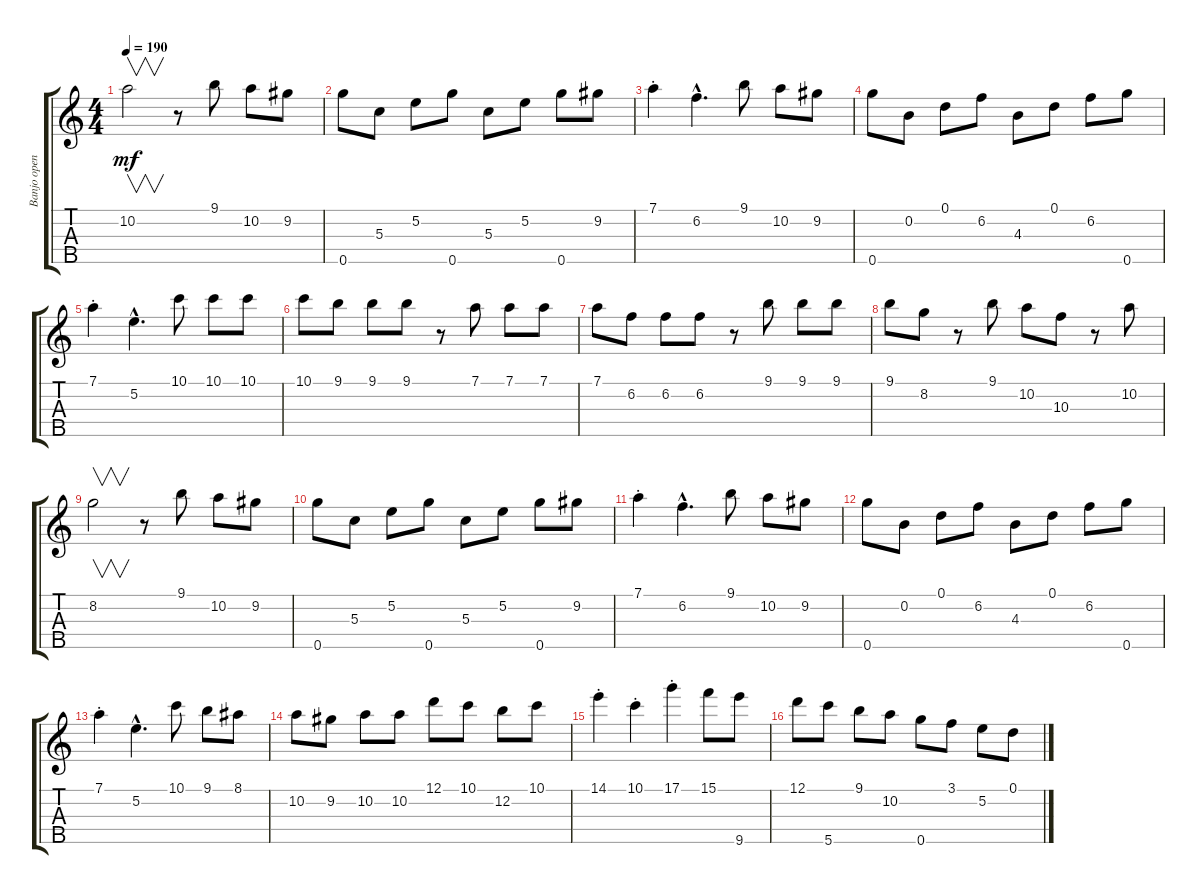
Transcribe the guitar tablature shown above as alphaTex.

\track ("Banjo open G" "Banjo open") {instrument banjo}
\staff {score tabs}
\tuning (D4 B3 G3 D3 G4) {hide}
\displaytranspose 12
\ts (4 4)
\tempo 190
\clef g2
\ks c
10.2.2{v dy mf} r.8 9.1.8 10.2.8 9.2.8 |
0.5.8 5.3.8 5.2.8 0.5.8 5.3.8 5.2.8 0.5.8 9.2.8 |
7.1{st}.4 6.2{hac}.4{d} 9.1.8 10.2.8 9.2.8 |
0.5.8 0.2.8 0.1.8 6.2.8 4.3.8 0.1.8 6.2.8 0.5.8 |
7.1{st}.4 5.2{hac}.4{d} 10.1.8 10.1.8 10.1.8 |
10.1.8 9.1.8 9.1.8 9.1.8 r.8 7.1.8 7.1.8 7.1.8 |
7.1.8 6.2.8 6.2.8 6.2.8 r.8 9.1.8 9.1.8 9.1.8 |
9.1.8 8.2.8 r.8 9.1.8 10.2.8 10.3.8 r.8 10.2.8 |
8.2.2{v} r.8 9.1.8 10.2.8 9.2.8 |
0.5.8 5.3.8 5.2.8 0.5.8 5.3.8 5.2.8 0.5.8 9.2.8 |
7.1{st}.4 6.2{hac}.4{d} 9.1.8 10.2.8 9.2.8 |
0.5.8 0.2.8 0.1.8 6.2.8 4.3.8 0.1.8 6.2.8 0.5.8 |
7.1{st}.4 5.2{hac}.4{d} 10.1.8 9.1.8 8.1.8 |
10.2.8 9.2.8 10.2.8 10.2.8 12.1.8 10.1.8 12.2.8 10.1.8 |
14.1{st}.4 10.1{st}.4 17.1{st}.4 15.1.8 9.5.8 |
12.1.8 5.5.8 9.1.8 10.2.8 0.5.8 3.1.8 5.2.8 0.1.8
